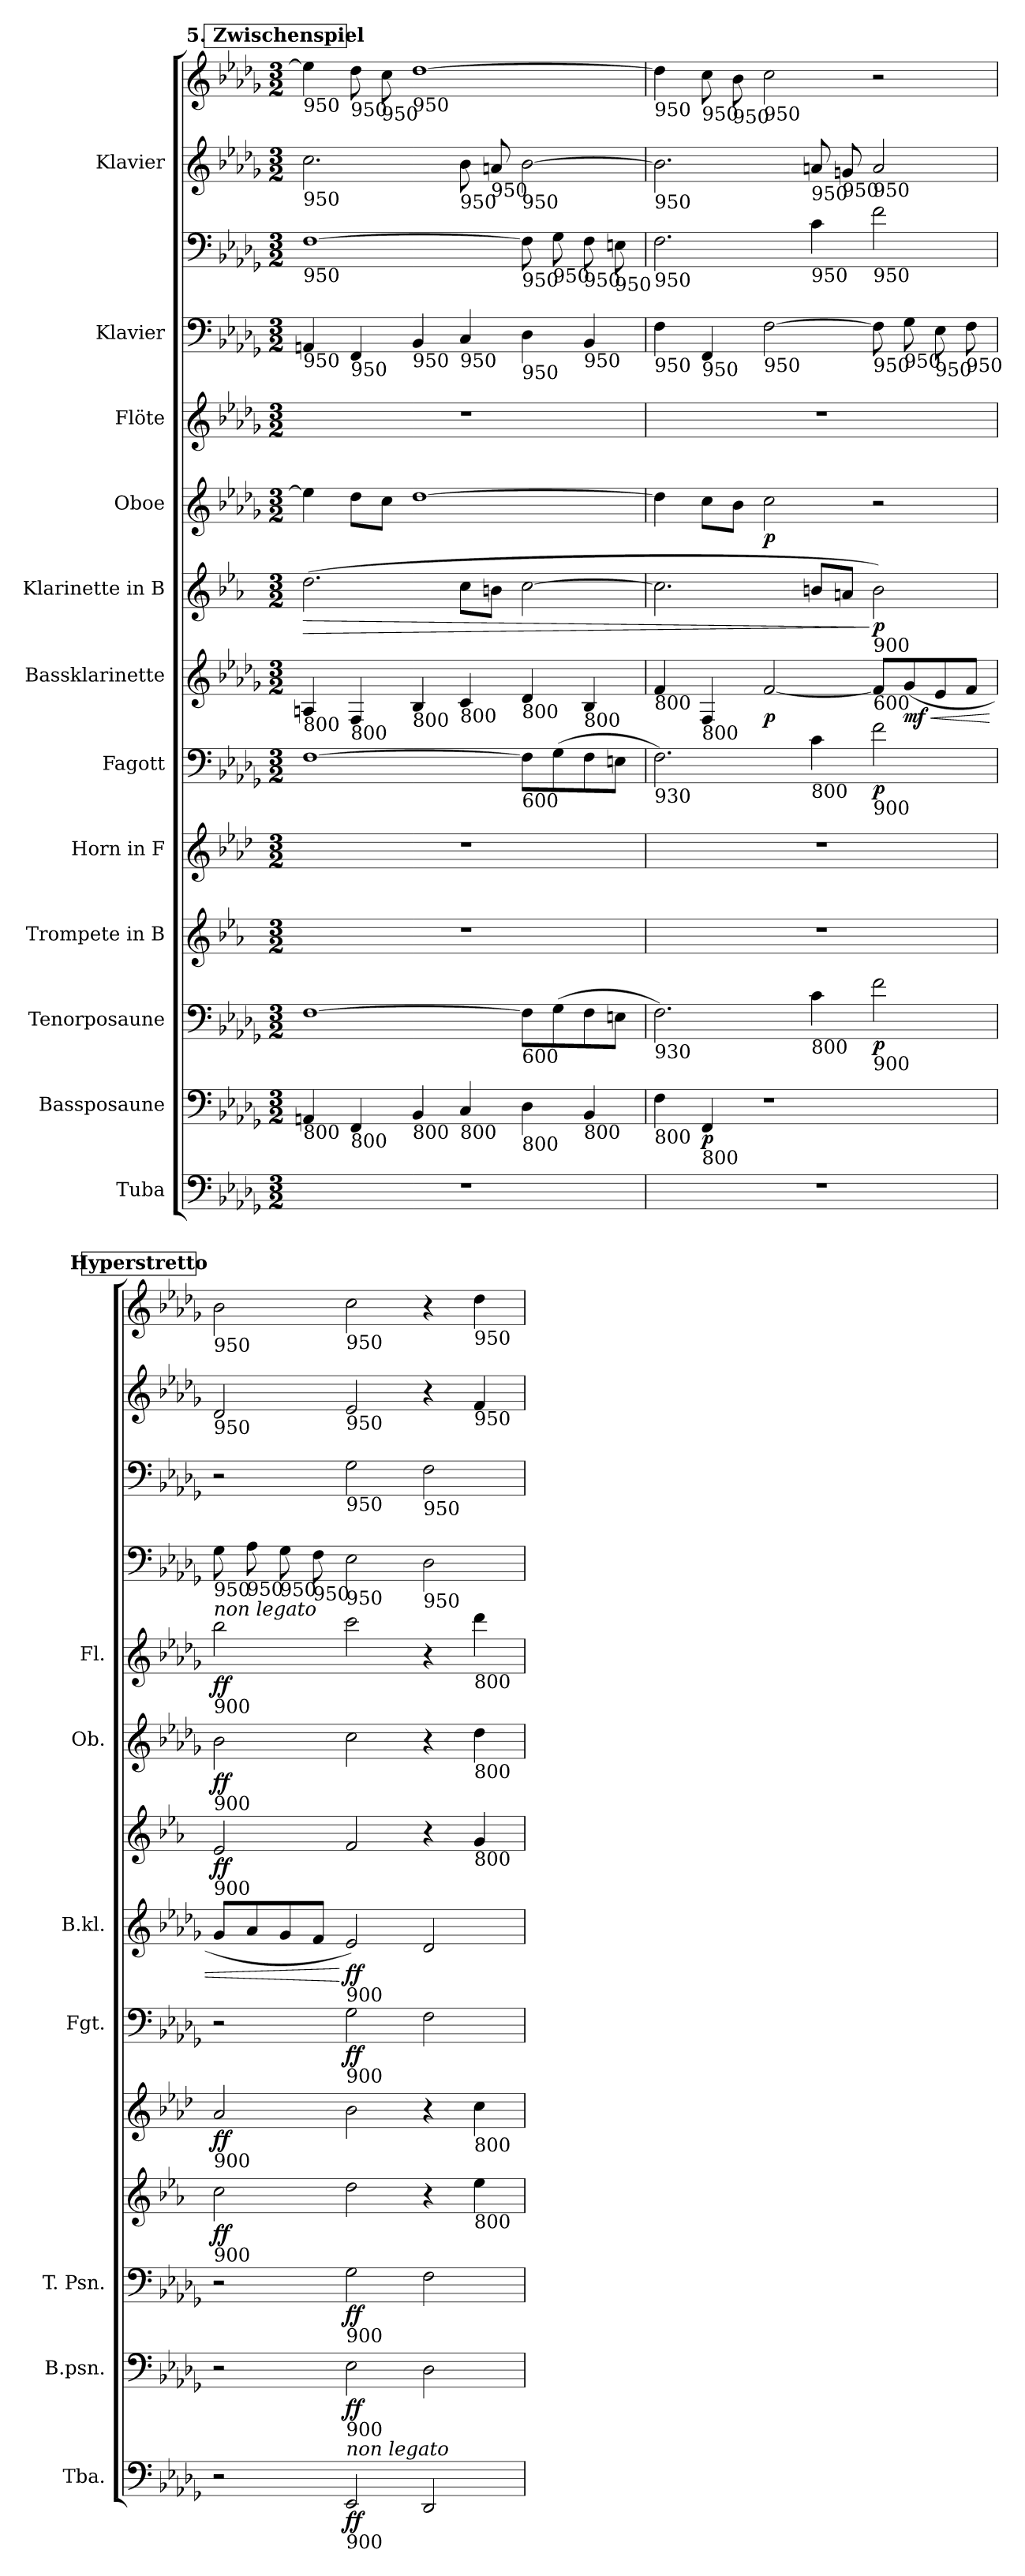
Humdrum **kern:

**kern	**dynam	**kern	**dynam	**kern	**dynam	**kern	**dynam	**kern	**dynam	**kern	**dynam	**kern	**dynam	**kern	**dynam	**kern	**dynam	**kern	**dynam	**kern	**kern	**kern	**kern
*part12	*part12	*part11	*part11	*part10	*part10	*part9	*part9	*part8	*part8	*part7	*part7	*part6	*part6	*part5	*part5	*part4	*part4	*part3	*part3	*part2	*part2	*part1	*part1
*staff14	*staff14	*staff13	*staff13	*staff12	*staff12	*staff11	*staff11	*staff10	*staff10	*staff9	*staff9	*staff8	*staff8	*staff7	*staff7	*staff6	*staff6	*staff5	*staff5	*staff4	*staff3	*staff2	*staff1
*I"Tuba	*	*I"Bassposaune	*	*I"Tenorposaune	*	*I"Trompete in B	*	*I"Horn in F	*	*I"Fagott	*	*I"Bassklarinette	*	*I"Klarinette in B	*	*I"Oboe	*	*I"Flöte	*	*I"Klavier	*	*I"Klavier	*
*I'Tba.	*	*I'B.psn.	*	*I'T. Psn.	*	*	*	*	*	*I'Fgt.	*	*I'B.kl.	*	*	*	*I'Ob.	*	*I'Fl.	*	*	*	*	*
!!LO:PB:g=z
*clefF4	*	*clefF4	*	*clefF4	*	*clefG2	*	*clefG2	*	*clefF4	*	*clefG2	*	*clefG2	*	*clefG2	*	*clefG2	*	*clefF4	*clefF4	*clefG2	*clefG2
*	*	*	*	*	*	*ITrd1c2	*	*ITrd4c7	*	*	*	*ITrd8c14	*	*ITrd1c2	*	*	*	*	*	*	*	*	*
*k[b-e-a-d-g-]	*	*k[b-e-a-d-g-]	*	*k[b-e-a-d-g-]	*	*k[b-e-a-d-g-]	*	*k[b-e-a-d-g-]	*	*k[b-e-a-d-g-]	*	*k[b-e-a-d-g-]	*	*k[b-e-a-d-g-]	*	*k[b-e-a-d-g-]	*	*k[b-e-a-d-g-]	*	*k[b-e-a-d-g-]	*k[b-e-a-d-g-]	*k[b-e-a-d-g-]	*k[b-e-a-d-g-]
*M3/2	*	*M3/2	*	*M3/2	*	*M3/2	*	*M3/2	*	*M3/2	*	*M3/2	*	*M3/2	*	*M3/2	*	*M3/2	*	*M3/2	*M3/2	*M3/2	*M3/2
!!LO:REH:place=s1:a:B:fs=14:t=5. Zwischenspiel
=94	=94	=94	=94	=94	=94	=94	=94	=94	=94	=94	=94	=94	=94	=94	=94	=94	=94	=94	=94	=94	=94	=94	=94
!	!	!	!	!	!	!	!	!	!	!	!	!	!	!	!	!	!	!	!	!	!	!	!LO:TX:b:t=950
!	!	!	!	!	!	!	!	!	!	!	!	!	!	!	!	!	!	!	!	!	!	!LO:TX:b:t=950	!
!	!	!	!	!	!	!	!	!	!	!	!	!	!	!	!	!	!	!	!	!	!LO:TX:b:t=950	!	!
!	!	!	!	!	!	!	!	!	!	!	!	!	!	!	!	!	!	!	!	!LO:TX:b:t=950	!	!	!
!	!	!	!	!	!	!	!	!	!	!	!	!LO:TX:b:t=800	!	!	!	!	!	!	!	!	!	!	!
!	!	!LO:TX:b:t=800	!	!	!	!	!	!	!	!	!	!	!	!	!	!	!	!	!	!	!	!	!
!	!	!	!	!	!	!	!	!	!	!	!	!	!	!	!LO:HP:b	!	!	!	!	!	!	!	!
1.r	.	4AAn/	.	[1F	.	1.r	.	1.r	.	[1F	.	4AAn/	.	(>2.cc\	>	4ee-\]	.	1.r	.	4AAn/	[1F	2.cc\	4ee-\]
!	!	!	!	!	!	!	!	!	!	!	!	!	!	!	!	!	!	!	!	!	!	!	!LO:TX:b:t=950
!	!	!	!	!	!	!	!	!	!	!	!	!	!	!	!	!	!	!	!	!LO:TX:b:t=950	!	!	!
!	!	!	!	!	!	!	!	!	!	!	!	!LO:TX:b:t=800	!	!	!	!	!	!	!	!	!	!	!
!	!	!LO:TX:b:t=800	!	!	!	!	!	!	!	!	!	!	!	!	!	!	!	!	!	!	!	!	!
.	.	4FF/	.	.	.	.	.	.	.	.	.	4FF/	.	.	.	8dd-\L	.	.	.	4FF/	.	.	8dd-\
!	!	!	!	!	!	!	!	!	!	!	!	!	!	!	!	!	!	!	!	!	!	!	!LO:TX:b:t=950
.	.	.	.	.	.	.	.	.	.	.	.	.	.	.	.	8cc\J	.	.	.	.	.	.	8cc\
!	!	!	!	!	!	!	!	!	!	!	!	!	!	!	!	!	!	!	!	!	!	!	!LO:TX:b:t=950
!	!	!	!	!	!	!	!	!	!	!	!	!	!	!	!	!	!	!	!	!LO:TX:b:t=950	!	!	!
!	!	!	!	!	!	!	!	!	!	!	!	!LO:TX:b:t=800	!	!	!	!	!	!	!	!	!	!	!
!	!	!LO:TX:b:t=800	!	!	!	!	!	!	!	!	!	!	!	!	!	!	!	!	!	!	!	!	!
.	.	4BB-/	.	.	.	.	.	.	.	.	.	4BB-/	.	.	.	[1dd-	.	.	.	4BB-/	.	.	[1dd-
!	!	!	!	!	!	!	!	!	!	!	!	!	!	!	!	!	!	!	!	!	!	!LO:TX:b:t=950	!
!	!	!	!	!	!	!	!	!	!	!	!	!	!	!	!	!	!	!	!	!LO:TX:b:t=950	!	!	!
!	!	!	!	!	!	!	!	!	!	!	!	!LO:TX:b:t=800	!	!	!	!	!	!	!	!	!	!	!
!	!	!LO:TX:b:t=800	!	!	!	!	!	!	!	!	!	!	!	!	!	!	!	!	!	!	!	!	!
.	.	4C/	.	.	.	.	.	.	.	.	.	4C/	.	8b-\L	.	.	.	.	.	4C/	.	8b-\	.
!	!	!	!	!	!	!	!	!	!	!	!	!	!	!	!	!	!	!	!	!	!	!LO:TX:b:t=950	!
.	.	.	.	.	.	.	.	.	.	.	.	.	.	8an\J	.	.	.	.	.	.	.	8an/	.
!	!	!	!	!	!	!	!	!	!	!	!	!	!	!	!	!	!	!	!	!	!	!LO:TX:b:t=950	!
!	!	!	!	!	!	!	!	!	!	!	!	!	!	!	!	!	!	!	!	!	!LO:TX:b:t=950	!	!
!	!	!	!	!	!	!	!	!	!	!	!	!	!	!	!	!	!	!	!	!LO:TX:b:t=950	!	!	!
!	!	!	!	!	!	!	!	!	!	!	!	!LO:TX:b:t=800	!	!	!	!	!	!	!	!	!	!	!
!	!	!	!	!	!	!	!	!	!	!LO:TX:b:t=600	!	!	!	!	!	!	!	!	!	!	!	!	!
!	!	!	!	!LO:TX:b:t=600	!	!	!	!	!	!	!	!	!	!	!	!	!	!	!	!	!	!	!
!	!	!LO:TX:b:t=800	!	!	!	!	!	!	!	!	!	!	!	!	!	!	!	!	!	!	!	!	!
.	.	4D-\	.	8F\L]	.	.	.	.	.	8F\L]	.	4D-/	.	[2b-\	.	.	.	.	.	4D-\	8F\]	[2b-\	.
!	!	!	!	!	!	!	!	!	!	!	!	!	!	!	!	!	!	!	!	!	!LO:TX:b:t=950	!	!
.	.	.	.	(>8G-\	.	.	.	.	.	(>8G-\	.	.	.	.	.	.	.	.	.	.	8G-\	.	.
!	!	!	!	!	!	!	!	!	!	!	!	!	!	!	!	!	!	!	!	!	!LO:TX:b:t=950	!	!
!	!	!	!	!	!	!	!	!	!	!	!	!	!	!	!	!	!	!	!	!LO:TX:b:t=950	!	!	!
!	!	!	!	!	!	!	!	!	!	!	!	!LO:TX:b:t=800	!	!	!	!	!	!	!	!	!	!	!
!	!	!LO:TX:b:t=800	!	!	!	!	!	!	!	!	!	!	!	!	!	!	!	!	!	!	!	!	!
.	.	4BB-/	.	8F\	.	.	.	.	.	8F\	.	4BB-/	.	.	.	.	.	.	.	4BB-/	8F\	.	.
!	!	!	!	!	!	!	!	!	!	!	!	!	!	!	!	!	!	!	!	!	!LO:TX:b:t=950	!	!
.	.	.	.	8En\J	.	.	.	.	.	8En\J	.	.	.	.	.	.	.	.	.	.	8En\	.	.
=95	=95	=95	=95	=95	=95	=95	=95	=95	=95	=95	=95	=95	=95	=95	=95	=95	=95	=95	=95	=95	=95	=95	=95
!	!	!	!	!	!	!	!	!	!	!	!	!	!	!	!	!	!	!	!	!	!	!	!LO:TX:b:t=950
!	!	!	!	!	!	!	!	!	!	!	!	!	!	!	!	!	!	!	!	!	!	!LO:TX:b:t=950	!
!	!	!	!	!	!	!	!	!	!	!	!	!	!	!	!	!	!	!	!	!	!LO:TX:b:t=950	!	!
!	!	!	!	!	!	!	!	!	!	!	!	!	!	!	!	!	!	!	!	!LO:TX:b:t=950	!	!	!
!	!	!	!	!	!	!	!	!	!	!	!	!LO:TX:b:t=800	!	!	!	!	!	!	!	!	!	!	!
!	!	!	!	!	!	!	!	!	!	!LO:TX:b:t=930	!	!	!	!	!	!	!	!	!	!	!	!	!
!	!	!	!	!LO:TX:b:t=930	!	!	!	!	!	!	!	!	!	!	!	!	!	!	!	!	!	!	!
!	!	!LO:TX:b:t=800	!	!	!	!	!	!	!	!	!	!	!	!	!	!	!	!	!	!	!	!	!
1.r	.	4F\	.	2.F\)	.	1.r	.	1.r	.	2.F\)	.	4F/	.	2.b-\]	.	4dd-\]	.	1.r	.	4F\	2.F\	2.b-\]	4dd-\]
!	!	!	!	!	!	!	!	!	!	!	!	!	!	!	!	!	!	!	!	!	!	!	!LO:TX:b:t=950
!	!	!	!	!	!	!	!	!	!	!	!	!	!	!	!	!	!	!	!	!LO:TX:b:t=950	!	!	!
!	!	!	!	!	!	!	!	!	!	!	!	!LO:TX:b:t=800	!	!	!	!	!	!	!	!	!	!	!
!	!	!LO:TX:b:t=800	!	!	!	!	!	!	!	!	!	!	!	!	!	!	!	!	!	!	!	!	!
!	!	!	!LO:DY:b	!	!	!	!	!	!	!	!	!	!	!	!	!	!	!	!	!	!	!	!
.	.	4FF/	p	.	.	.	.	.	.	.	.	4FF/	.	.	.	8cc\L	.	.	.	4FF/	.	.	8cc\
!	!	!	!	!	!	!	!	!	!	!	!	!	!	!	!	!	!	!	!	!	!	!	!LO:TX:b:t=950
.	.	.	.	.	.	.	.	.	.	.	.	.	.	.	.	8b-\J	.	.	.	.	.	.	8b-\
!	!	!	!	!	!	!	!	!	!	!	!	!	!	!	!	!	!	!	!	!	!	!	!LO:TX:b:t=950
!	!	!	!	!	!	!	!	!	!	!	!	!	!	!	!	!	!	!	!	!LO:TX:b:t=950	!	!	!
!	!	!	!	!	!	!	!	!	!	!	!	!	!LO:DY:b	!	!	!	!LO:DY:b	!	!	!	!	!	!
.	.	1r	.	.	.	.	.	.	.	.	.	[2F/	p	.	.	2cc\	p	.	.	[2F\	.	.	2cc\
!	!	!	!	!	!	!	!	!	!	!	!	!	!	!	!	!	!	!	!	!	!	!LO:TX:b:t=950	!
!	!	!	!	!	!	!	!	!	!	!	!	!	!	!	!	!	!	!	!	!	!LO:TX:b:t=950	!	!
!	!	!	!	!	!	!	!	!	!	!LO:TX:b:t=800	!	!	!	!	!	!	!	!	!	!	!	!	!
!	!	!	!	!LO:TX:b:t=800	!	!	!	!	!	!	!	!	!	!	!	!	!	!	!	!	!	!	!
.	.	.	.	4c\	.	.	.	.	.	4c\	.	.	.	8an/L	.	.	.	.	.	.	4c\	8an/	.
!	!	!	!	!	!	!	!	!	!	!	!	!	!	!	!	!	!	!	!	!	!	!LO:TX:b:t=950	!
.	.	.	.	.	.	.	.	.	.	.	.	.	.	8gn/J	.	.	.	.	.	.	.	8gn/	.
!	!	!	!	!	!	!	!	!	!	!	!	!	!	!	!	!	!	!	!	!	!	!LO:TX:b:t=950	!
!	!	!	!	!	!	!	!	!	!	!	!	!	!	!	!	!	!	!	!	!	!LO:TX:b:t=950	!	!
!	!	!	!	!	!	!	!	!	!	!	!	!	!	!	!	!	!	!	!	!LO:TX:b:t=950	!	!	!
!	!	!	!	!	!	!	!	!	!	!	!	!	!	!LO:TX:b:t=900	!	!	!	!	!	!	!	!	!
!	!	!	!	!	!	!	!	!	!	!	!	!LO:TX:b:t=600	!	!	!	!	!	!	!	!	!	!	!
!	!	!	!	!	!	!	!	!	!	!LO:TX:b:t=900	!	!	!	!	!	!	!	!	!	!	!	!	!
!	!	!	!	!LO:TX:b:t=900	!	!	!	!	!	!	!	!	!	!	!	!	!	!	!	!	!	!	!
!	!	!	!	!	!LO:DY:b	!	!	!	!	!	!LO:DY:b	!	!	!	!LO:DY:n=1:b	!	!	!	!	!	!	!	!
.	.	.	.	2f\	p	.	.	.	.	2f\	p	8F/L]	.	2a\)	] p	2r	.	.	.	8F\]	2f\	2a/	2r
!	!	!	!	!	!	!	!	!	!	!	!	!	!	!	!	!	!	!	!	!LO:TX:b:t=950	!	!	!
!	!	!	!	!	!	!	!	!	!	!	!	!	!LO:HP:b	!	!	!	!	!	!	!	!	!	!
!	!	!	!	!	!	!	!	!	!	!	!	!	!LO:DY:n=1:b	!	!	!	!	!	!	!	!	!	!
.	.	.	.	.	.	.	.	.	.	.	.	(<8G-/	< mf	.	.	.	.	.	.	8G-\	.	.	.
!	!	!	!	!	!	!	!	!	!	!	!	!	!	!	!	!	!	!	!	!LO:TX:b:t=950	!	!	!
.	.	.	.	.	.	.	.	.	.	.	.	8E-/	.	.	.	.	.	.	.	8E-\	.	.	.
!	!	!	!	!	!	!	!	!	!	!	!	!	!	!	!	!	!	!	!	!LO:TX:b:t=950	!	!	!
.	.	.	.	.	.	.	.	.	.	.	.	8F/J	.	.	.	.	.	.	.	8F\	.	.	.
!!LO:REH:place=s1:a:B:fs=14:t=Hyperstretto
=96	=96	=96	=96	=96	=96	=96	=96	=96	=96	=96	=96	=96	=96	=96	=96	=96	=96	=96	=96	=96	=96	=96	=96
!	!	!	!	!	!	!	!	!	!	!	!	!	!	!	!	!	!	!	!	!	!	!	!LO:TX:b:t=950
!	!	!	!	!	!	!	!	!	!	!	!	!	!	!	!	!	!	!	!	!	!	!LO:TX:b:t=950	!
!	!	!	!	!	!	!	!	!	!	!	!	!	!	!	!	!	!	!	!	!LO:TX:b:t=950	!	!	!
!	!	!	!	!	!	!	!	!	!	!	!	!	!	!	!	!	!	!LO:TX:b:t=900	!	!	!	!	!
!	!	!	!	!	!	!	!	!	!	!	!	!	!	!	!	!	!	!LO:TX:a:i:t=non legato	!	!	!	!	!
!	!	!	!	!	!	!	!	!	!	!	!	!	!	!	!	!LO:TX:b:t=900	!	!	!	!	!	!	!
!	!	!	!	!	!	!	!	!	!	!	!	!	!	!LO:TX:b:t=900	!	!	!	!	!	!	!	!	!
!	!	!	!	!	!	!	!	!LO:TX:b:t=900	!	!	!	!	!	!	!	!	!	!	!	!	!	!	!
!	!	!	!	!	!	!LO:TX:b:t=900	!	!	!	!	!	!	!	!	!	!	!	!	!	!	!	!	!
!	!	!	!	!	!	!	!LO:DY:b	!	!LO:DY:b	!	!	!	!	!	!LO:DY:b	!	!LO:DY:b	!	!LO:DY:b	!	!	!	!
2r	.	2r	.	2r	.	2b-\	ff	2d-/	ff	2r	.	8G-/L	.	2d-/	ff	2b-\	ff	2bb-\	ff	8G-\	2r	2d-/	2b-\
!	!	!	!	!	!	!	!	!	!	!	!	!	!	!	!	!	!	!	!	!LO:TX:b:t=950	!	!	!
.	.	.	.	.	.	.	.	.	.	.	.	8A-/	.	.	.	.	.	.	.	8A-\	.	.	.
!	!	!	!	!	!	!	!	!	!	!	!	!	!	!	!	!	!	!	!	!LO:TX:b:t=950	!	!	!
.	.	.	.	.	.	.	.	.	.	.	.	8G-/	.	.	.	.	.	.	.	8G-\	.	.	.
!	!	!	!	!	!	!	!	!	!	!	!	!	!	!	!	!	!	!	!	!LO:TX:b:t=950	!	!	!
.	.	.	.	.	.	.	.	.	.	.	.	8F/J	.	.	.	.	.	.	.	8F\	.	.	.
!	!	!	!	!	!	!	!	!	!	!	!	!	!	!	!	!	!	!	!	!	!	!	!LO:TX:b:t=950
!	!	!	!	!	!	!	!	!	!	!	!	!	!	!	!	!	!	!	!	!	!	!LO:TX:b:t=950	!
!	!	!	!	!	!	!	!	!	!	!	!	!	!	!	!	!	!	!	!	!	!LO:TX:b:t=950	!	!
!	!	!	!	!	!	!	!	!	!	!	!	!	!	!	!	!	!	!	!	!LO:TX:b:t=950	!	!	!
!	!	!	!	!	!	!	!	!	!	!	!	!LO:TX:b:t=900	!	!	!	!	!	!	!	!	!	!	!
!	!	!	!	!	!	!	!	!	!	!LO:TX:b:t=900	!	!	!	!	!	!	!	!	!	!	!	!	!
!	!	!	!	!LO:TX:b:t=900	!	!	!	!	!	!	!	!	!	!	!	!	!	!	!	!	!	!	!
!	!	!LO:TX:b:t=900	!	!	!	!	!	!	!	!	!	!	!	!	!	!	!	!	!	!	!	!	!
!LO:TX:b:t=900	!	!	!	!	!	!	!	!	!	!	!	!	!	!	!	!	!	!	!	!	!	!	!
!LO:TX:a:i:t=non legato	!	!	!	!	!	!	!	!	!	!	!	!	!	!	!	!	!	!	!	!	!	!	!
!	!LO:DY:b	!	!LO:DY:b	!	!LO:DY:b	!	!	!	!	!	!LO:DY:b	!	!LO:DY:n=1:b	!	!	!	!	!	!	!	!	!	!
2EE-/	ff	2E-\	ff	2G-\	ff	2cc\	.	2e-\	.	2G-\	ff	2E-/)	[ ff	2e-/	.	2cc\	.	2ccc\	.	2E-\	2G-\	2e-/	2cc\
!	!	!	!	!	!	!	!	!	!	!	!	!	!	!	!	!	!	!	!	!	!LO:TX:b:t=950	!	!
!	!	!	!	!	!	!	!	!	!	!	!	!	!	!	!	!	!	!	!	!LO:TX:b:t=950	!	!	!
2DD-/	.	2D-\	.	2F\	.	4r	.	4r	.	2F\	.	2D-/	.	4r	.	4r	.	4r	.	2D-\	2F\	4r	4r
!	!	!	!	!	!	!	!	!	!	!	!	!	!	!	!	!	!	!	!	!	!	!	!LO:TX:b:t=950
!	!	!	!	!	!	!	!	!	!	!	!	!	!	!	!	!	!	!	!	!	!	!LO:TX:b:t=950	!
!	!	!	!	!	!	!	!	!	!	!	!	!	!	!	!	!	!	!LO:TX:b:t=800	!	!	!	!	!
!	!	!	!	!	!	!	!	!	!	!	!	!	!	!	!	!LO:TX:b:t=800	!	!	!	!	!	!	!
!	!	!	!	!	!	!	!	!	!	!	!	!	!	!LO:TX:b:t=800	!	!	!	!	!	!	!	!	!
!	!	!	!	!	!	!	!	!LO:TX:b:t=800	!	!	!	!	!	!	!	!	!	!	!	!	!	!	!
!	!	!	!	!	!	!LO:TX:b:t=800	!	!	!	!	!	!	!	!	!	!	!	!	!	!	!	!	!
.	.	.	.	.	.	4dd-\	.	4f\	.	.	.	.	.	4f/	.	4dd-\	.	4ddd-\	.	.	.	4f/	4dd-\
=	=	=	=	=	=	=	=	=	=	=	=	=	=	=	=	=	=	=	=	=	=	=	=
*-	*-	*-	*-	*-	*-	*-	*-	*-	*-	*-	*-	*-	*-	*-	*-	*-	*-	*-	*-	*-	*-	*-	*-
